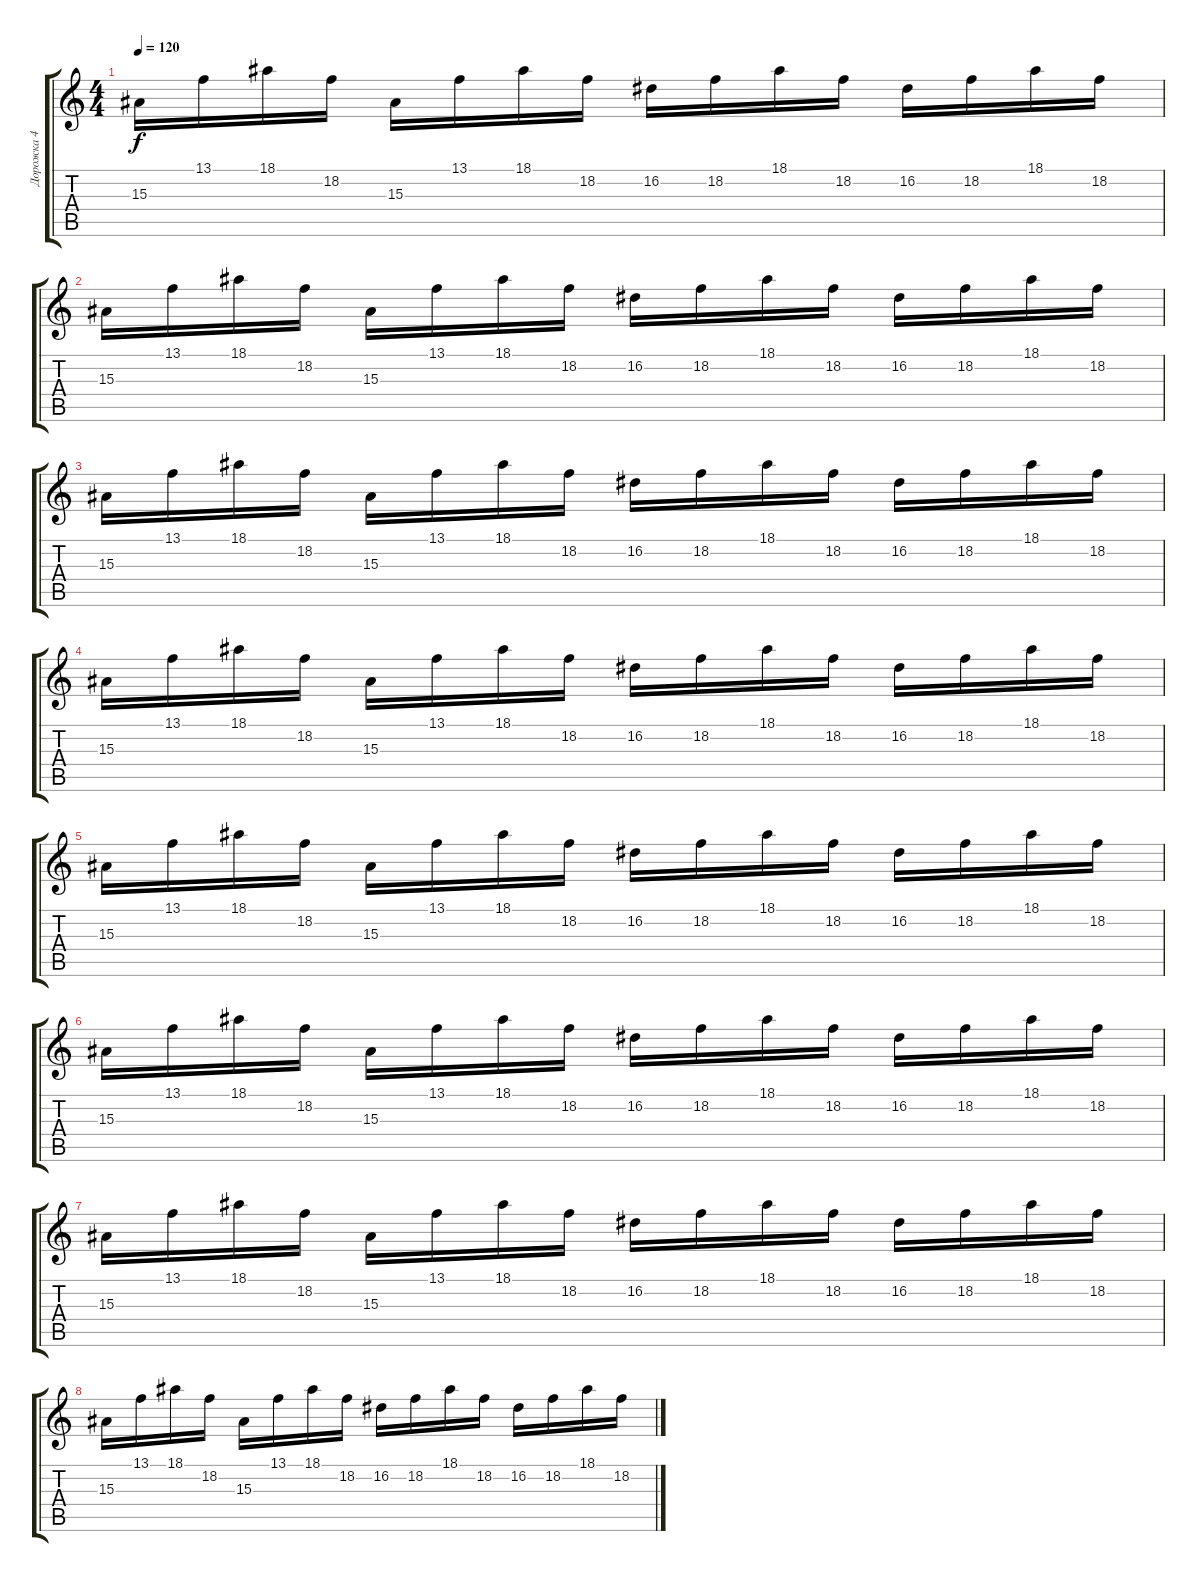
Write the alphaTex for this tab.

\track ("Дорожка 4" "Дорожка 4") {instrument flute}
\staff {score tabs}
\tuning (E4 B3 G3 D3 A2 E2) {hide}
\ts (4 4)
\tempo 120
\clef g2
\ks c
15.3.16{dy f} 13.1.16 18.1.16 18.2.16 15.3.16 13.1.16 18.1.16 18.2.16 16.2.16 18.2.16 18.1.16 18.2.16 16.2.16 18.2.16 18.1.16 18.2.16 |
15.3.16 13.1.16 18.1.16 18.2.16 15.3.16 13.1.16 18.1.16 18.2.16 16.2.16 18.2.16 18.1.16 18.2.16 16.2.16 18.2.16 18.1.16 18.2.16 |
15.3.16 13.1.16 18.1.16 18.2.16 15.3.16 13.1.16 18.1.16 18.2.16 16.2.16 18.2.16 18.1.16 18.2.16 16.2.16 18.2.16 18.1.16 18.2.16 |
15.3.16 13.1.16 18.1.16 18.2.16 15.3.16 13.1.16 18.1.16 18.2.16 16.2.16 18.2.16 18.1.16 18.2.16 16.2.16 18.2.16 18.1.16 18.2.16 |
15.3.16 13.1.16 18.1.16 18.2.16 15.3.16 13.1.16 18.1.16 18.2.16 16.2.16 18.2.16 18.1.16 18.2.16 16.2.16 18.2.16 18.1.16 18.2.16 |
15.3.16 13.1.16 18.1.16 18.2.16 15.3.16 13.1.16 18.1.16 18.2.16 16.2.16 18.2.16 18.1.16 18.2.16 16.2.16 18.2.16 18.1.16 18.2.16 |
15.3.16 13.1.16 18.1.16 18.2.16 15.3.16 13.1.16 18.1.16 18.2.16 16.2.16 18.2.16 18.1.16 18.2.16 16.2.16 18.2.16 18.1.16 18.2.16 |
15.3.16 13.1.16 18.1.16 18.2.16 15.3.16 13.1.16 18.1.16 18.2.16 16.2.16 18.2.16 18.1.16 18.2.16 16.2.16 18.2.16 18.1.16 18.2.16
